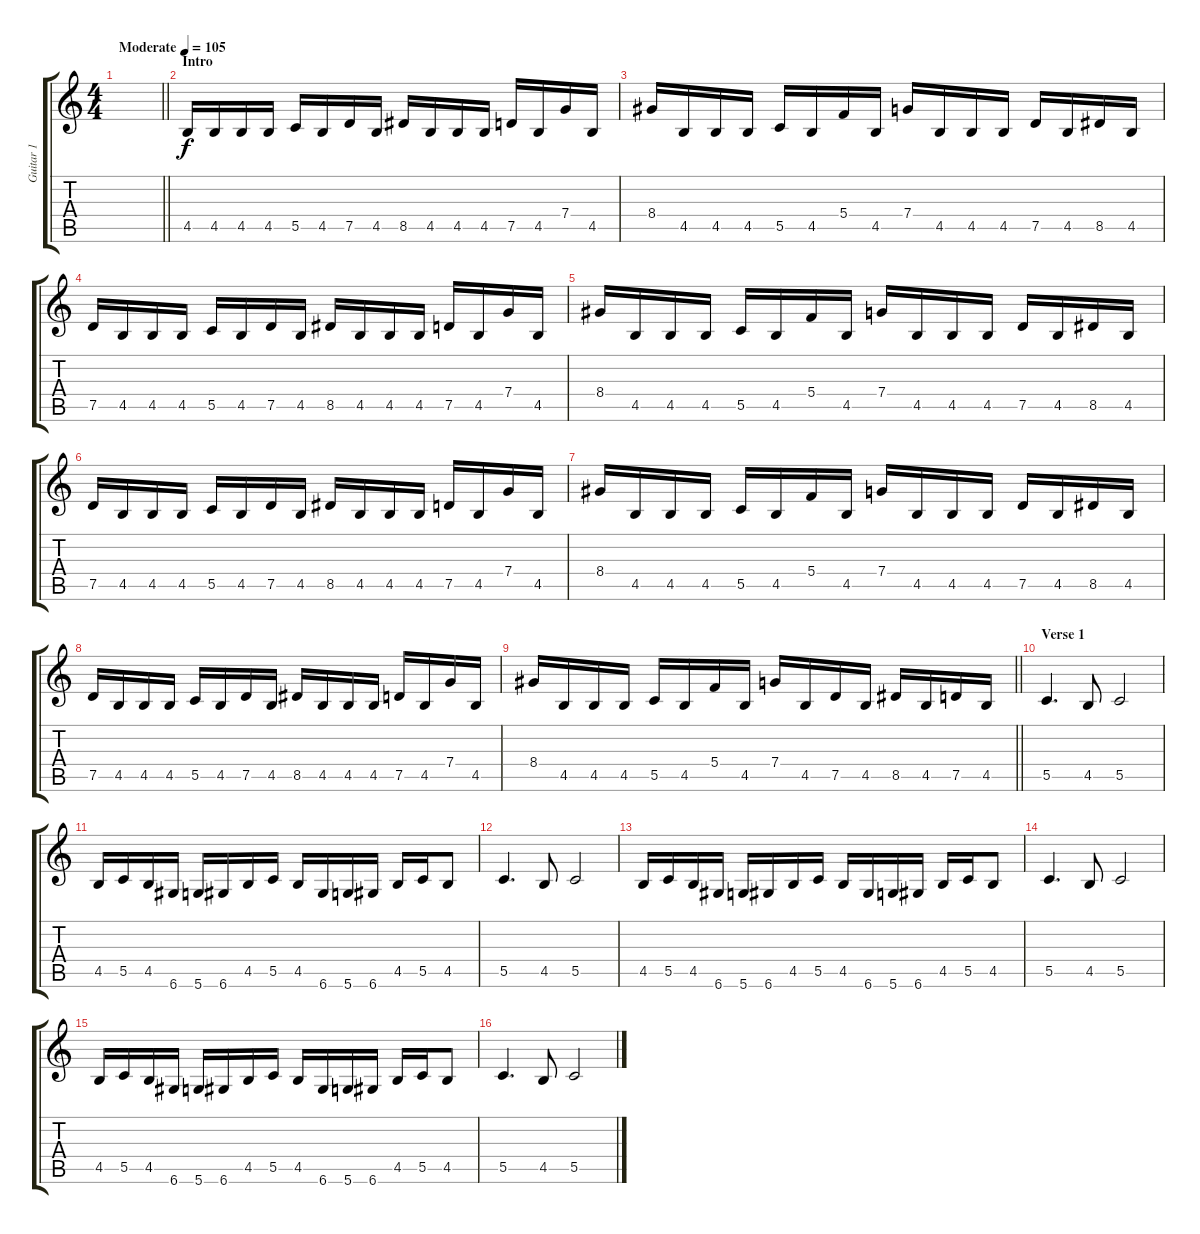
\track ("Guitar 1" "Guitar 1") {instrument distortionguitar}
\staff {score tabs}
\tuning (D4 A3 F3 C3 G2 D2) {hide}
\ts (4 4)
\tempo (105 "Moderate")
\clef g2
\barLineRight lightlight
\ks c
|
\section ("" "Intro")
4.5.16 4.5.16 4.5.16 4.5.16 5.5.16 4.5.16 7.5.16 4.5.16 8.5.16 4.5.16 4.5.16 4.5.16 7.5.16 4.5.16 7.4.16 4.5.16 |
8.4.16 4.5.16 4.5.16 4.5.16 5.5.16 4.5.16 5.4.16 4.5.16 7.4.16 4.5.16 4.5.16 4.5.16 7.5.16 4.5.16 8.5.16 4.5.16 |
7.5.16 4.5.16 4.5.16 4.5.16 5.5.16 4.5.16 7.5.16 4.5.16 8.5.16 4.5.16 4.5.16 4.5.16 7.5.16 4.5.16 7.4.16 4.5.16 |
8.4.16 4.5.16 4.5.16 4.5.16 5.5.16 4.5.16 5.4.16 4.5.16 7.4.16 4.5.16 4.5.16 4.5.16 7.5.16 4.5.16 8.5.16 4.5.16 |
7.5.16 4.5.16 4.5.16 4.5.16 5.5.16 4.5.16 7.5.16 4.5.16 8.5.16 4.5.16 4.5.16 4.5.16 7.5.16 4.5.16 7.4.16 4.5.16 |
8.4.16 4.5.16 4.5.16 4.5.16 5.5.16 4.5.16 5.4.16 4.5.16 7.4.16 4.5.16 4.5.16 4.5.16 7.5.16 4.5.16 8.5.16 4.5.16 |
7.5.16 4.5.16 4.5.16 4.5.16 5.5.16 4.5.16 7.5.16 4.5.16 8.5.16 4.5.16 4.5.16 4.5.16 7.5.16 4.5.16 7.4.16 4.5.16 |
\barLineRight lightlight
8.4.16 4.5.16 4.5.16 4.5.16 5.5.16 4.5.16 5.4.16 4.5.16 7.4.16 4.5.16 7.5.16 4.5.16 8.5.16 4.5.16 7.5.16 4.5.16 |
\section ("" "Verse 1")
5.5.4{d} 4.5.8 5.5.2 |
4.5.16 5.5.16 4.5.16 6.6.16 5.6.16 6.6.16 4.5.16 5.5.16 4.5.16 6.6.16 5.6.16 6.6.16 4.5.16 5.5.16 4.5.8 |
5.5.4{d} 4.5.8 5.5.2 |
4.5.16 5.5.16 4.5.16 6.6.16 5.6.16 6.6.16 4.5.16 5.5.16 4.5.16 6.6.16 5.6.16 6.6.16 4.5.16 5.5.16 4.5.8 |
5.5.4{d} 4.5.8 5.5.2 |
4.5.16 5.5.16 4.5.16 6.6.16 5.6.16 6.6.16 4.5.16 5.5.16 4.5.16 6.6.16 5.6.16 6.6.16 4.5.16 5.5.16 4.5.8 |
5.5.4{d} 4.5.8 5.5.2
